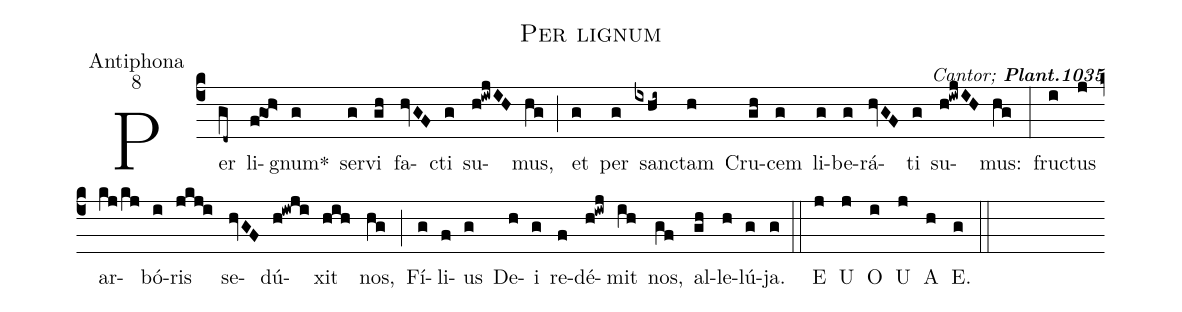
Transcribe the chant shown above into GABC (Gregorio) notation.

name:Per lignum;
office-part:Antiphona;
mode:8;
commentary:{\itshape\mdseries Cantor;\/}  {\bfseries Plant.1035};
%%
(c4) Per(gd~) li(f!go1!h>)gnum<sp>*</sp>(g) ser(g)vi(gh) fa(hvGF)cti(g) su(h!iwjIH)mus,(hg) (;)
et(g) per(g) sanc(ixhi~)tam(h) Cru(gh)cem(g) li(g)be(g)rá(hvGF)ti(g) su(h!iwjIH)mus:(hg) (:)
fruc(i)tus(j) ar(kj/kj)bó(i)ris(jkj!i) se(hvGF)dú(h!iwji)xit(hih) nos,(hg) (;)
Fí(g)li(f)us(g) De(h)i(g) re(f)dé(h!iwj)mit(ih) nos,(gf) al(gh)le(h)lú(g)ja.(g) (::)
<eu>  E(j) U(j) O(i) U(j) A(h) E.(g) </eu> (::)
